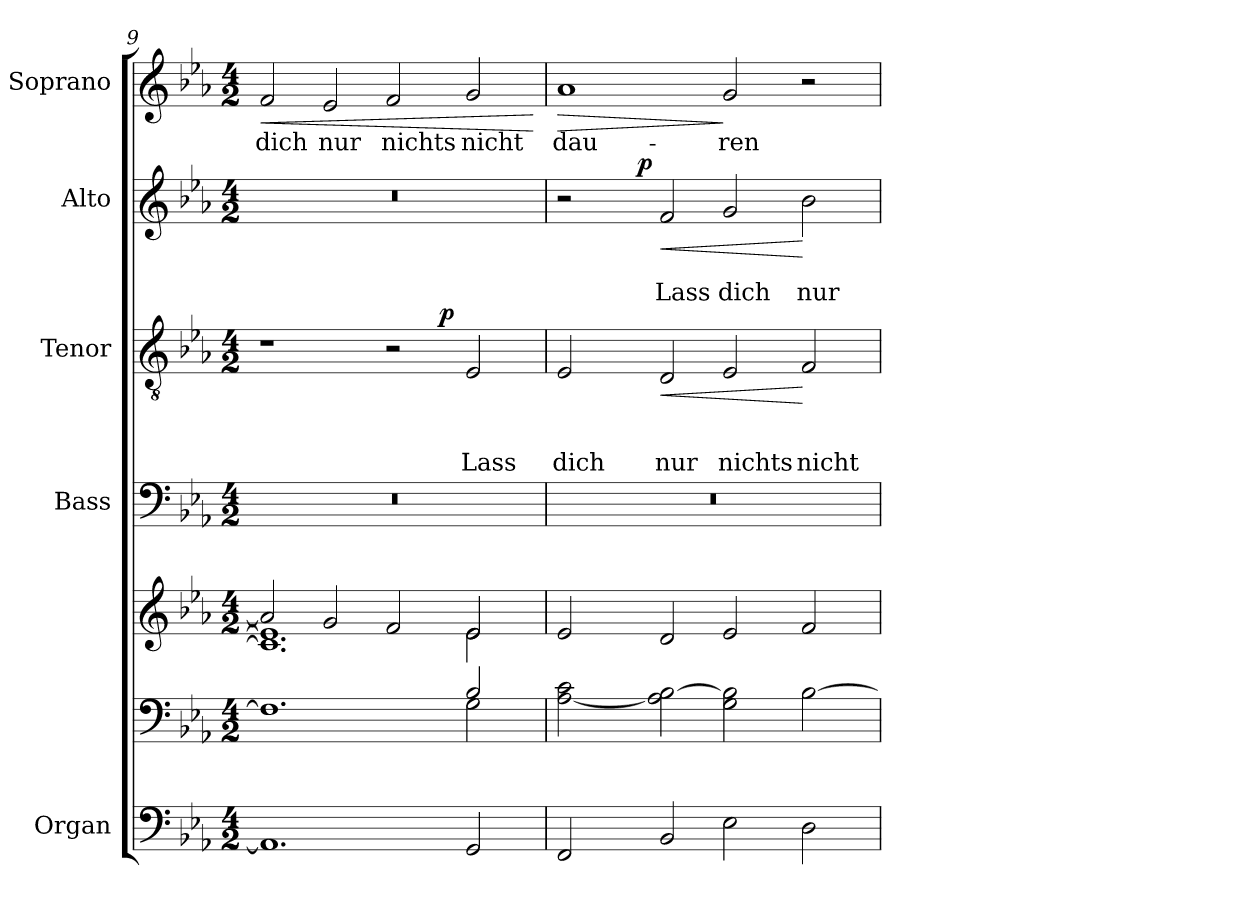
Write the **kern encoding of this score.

**kern	**kern	**kern	**kern	**kern	**text	**text	**text	**dynam	**kern	**text	**text	**dynam	**kern	**text	**dynam
*part5	*part5	*part5	*part4	*part3	*part3	*part3	*part3	*part3	*part2	*part2	*part2	*part2	*part1	*part1	*part1
*staff7	*staff6	*staff5	*staff4	*staff3	*staff3	*staff3	*staff3	*staff3	*staff2	*staff2	*staff2	*staff2	*staff1	*staff1	*staff1
*I"Organ	*	*	*I"Bass	*I"Tenor	*	*	*	*	*I"Alto	*	*	*	*I"Soprano	*	*
*	*	*	*	*	*	*	*	*	*	*	*	*	*I'Pno	*	*
*clefF4	*clefF4	*clefG2	*clefF4	*clefGv2	*	*	*	*	*clefG2	*	*	*	*clefG2	*	*
*k[b-e-a-]	*k[b-e-a-]	*k[b-e-a-]	*k[b-e-a-]	*k[b-e-a-]	*	*	*	*	*k[b-e-a-]	*	*	*	*k[b-e-a-]	*	*
*E-:	*E-:	*E-:	*E-:	*E-:	*	*	*	*	*E-:	*	*	*	*E-:	*	*
*M4/2	*M4/2	*M4/2	*M4/2	*M4/2	*	*	*	*	*M4/2	*	*	*	*M4/2	*	*
=9	=9	=9	=9	=9	=9	=9	=9	=9	=9	=9	=9	=9	=9	=9	=9
*	*^	*^	*	*	*	*	*	*	*	*	*	*	*	*	*
!	!	!	!	!	!	!	!	!	!	!	!	!	!	!	!	!	!LO:HP:b
*	*	*	*	*	*	*^	*	*	*	*	*	*	*	*	*	*	*
1.AA-]	1.F]	1.ryy	2a-/]	1.c] 1.e-]	0r	1r	1ryy	.	.	.	.	0r	.	.	.	2f/	dich	<
.	.	.	2g/	.	.	.	.	.	.	.	.	.	.	.	.	2e-/	nur	.
.	.	.	2f/	.	.	2r	4.ryy	.	.	.	.	.	.	.	.	2f/	nichts	.
!	!	!	!	!	!	!	!	!	!	!	!LO:DY:a	!	!	!	!	!	!	!
.	.	.	.	.	.	.	2ryy	.	.	.	p	.	.	.	.	.	.	.
2GG/	2G\	2B-/	2e-/	2e-\	.	2E-/	.	.	.	Lass	.	.	.	.	.	2g/	nicht	.
.	.	.	.	.	.	.	8ryy	.	.	.	.	.	.	.	.	.	.	.
*	*v	*v	*	*	*	*	*	*	*	*	*	*	*	*	*	*	*	*
*	*	*v	*v	*	*	*	*	*	*	*	*	*	*	*	*	*	*
.	.	.	.	.	.	.	.	.	.	.	.	.	.	.	.	[
=10	=10	=10	=10	=10	=10	=10	=10	=10	=10	=10	=10	=10	=10	=10	=10	=10
!	!	!	!	!	!	!	!	!	!	!	!	!	!	!	!	!LO:HP:b
*	*	*	*	*v	*v	*	*	*	*	*^	*	*	*	*	*	*
2FF/	[<2A-\ 2c\	2e-/	0r	2E-/	.	.	dich	.	2r	4ryy	.	.	.	1a-	dau-	>
.	.	.	.	.	.	.	.	.	.	8ryy	.	.	.	.	.	.
.	.	.	.	.	.	.	.	.	.	32ryy	.	.	.	.	.	.
!	!	!	!	!	!	!	!	!	!	!	!	!	!LO:DY:a	!	!	!
.	.	.	.	.	.	.	.	.	.	1ryy	.	.	p	.	.	.
!	!	!	!	!	!	!	!	!LO:HP:b	!	!	!	!	!LO:HP:b	!	!	!
2BB-/	2A-\] [2B-\	2d/	.	2D/	.	.	nur	<	2f/	.	.	Lass	<	.	.	.
2E-\	2G\ 2B-\]	2e-/	.	2E-/	.	.	nichts	.	2g/	.	.	dich	.	2g/	-ren	]
.	.	.	.	.	.	.	.	.	.	2ryy	.	.	.	.	.	.
2D\	[2B-\	2f/	.	2F/	.	.	nicht	[	2b-\	.	.	nur	[	2r	.	.
.	.	.	.	.	.	.	.	.	.	16.ryy	.	.	.	.	.	.
*	*	*	*	*	*	*	*	*	*v	*v	*	*	*	*	*	*
=	=	=	=	=	=	=	=	=	=	=	=	=	=	=	=
*-	*-	*-	*-	*-	*-	*-	*-	*-	*-	*-	*-	*-	*-	*-	*-
